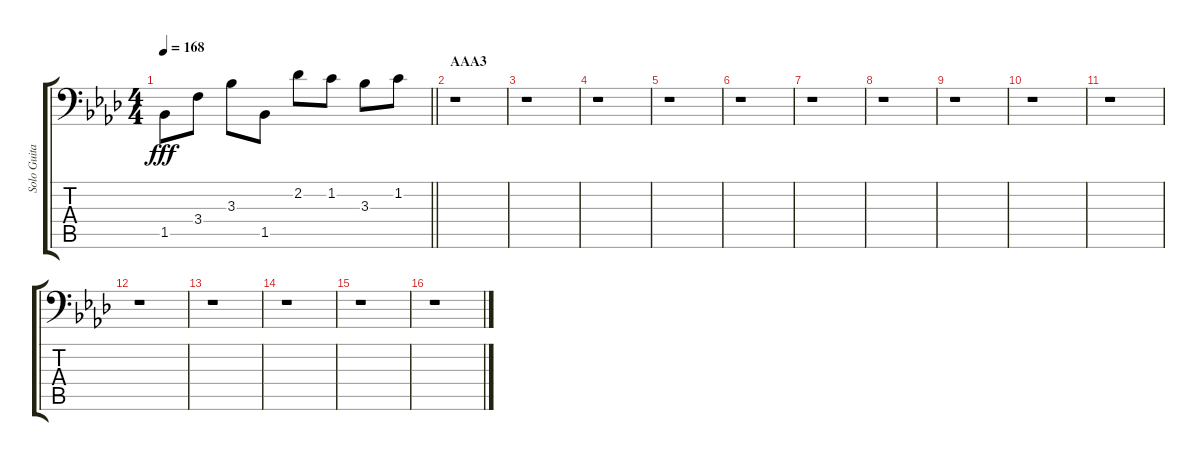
\track ("Solo Guitar(-octave effect)" "Solo Guita") {instrument distortionguitar}
\staff {score tabs}
\tuning (E3 B2 G2 D2 A1 E1) {hide}
\ts (4 4)
\tempo 168
\clef f4
\barLineRight lightlight
\ks fminor
1.5.8{dy fff} 3.4.8 3.3.8 1.5.8 2.2.8 1.2.8 3.3.8 1.2.8 |
\section ("" "AAA3")
r.1 |
r.1 |
r.1 |
r.1 |
r.1 |
r.1 |
r.1 |
r.1 |
r.1 |
r.1 |
r.1 |
r.1 |
r.1 |
r.1 |
r.1
